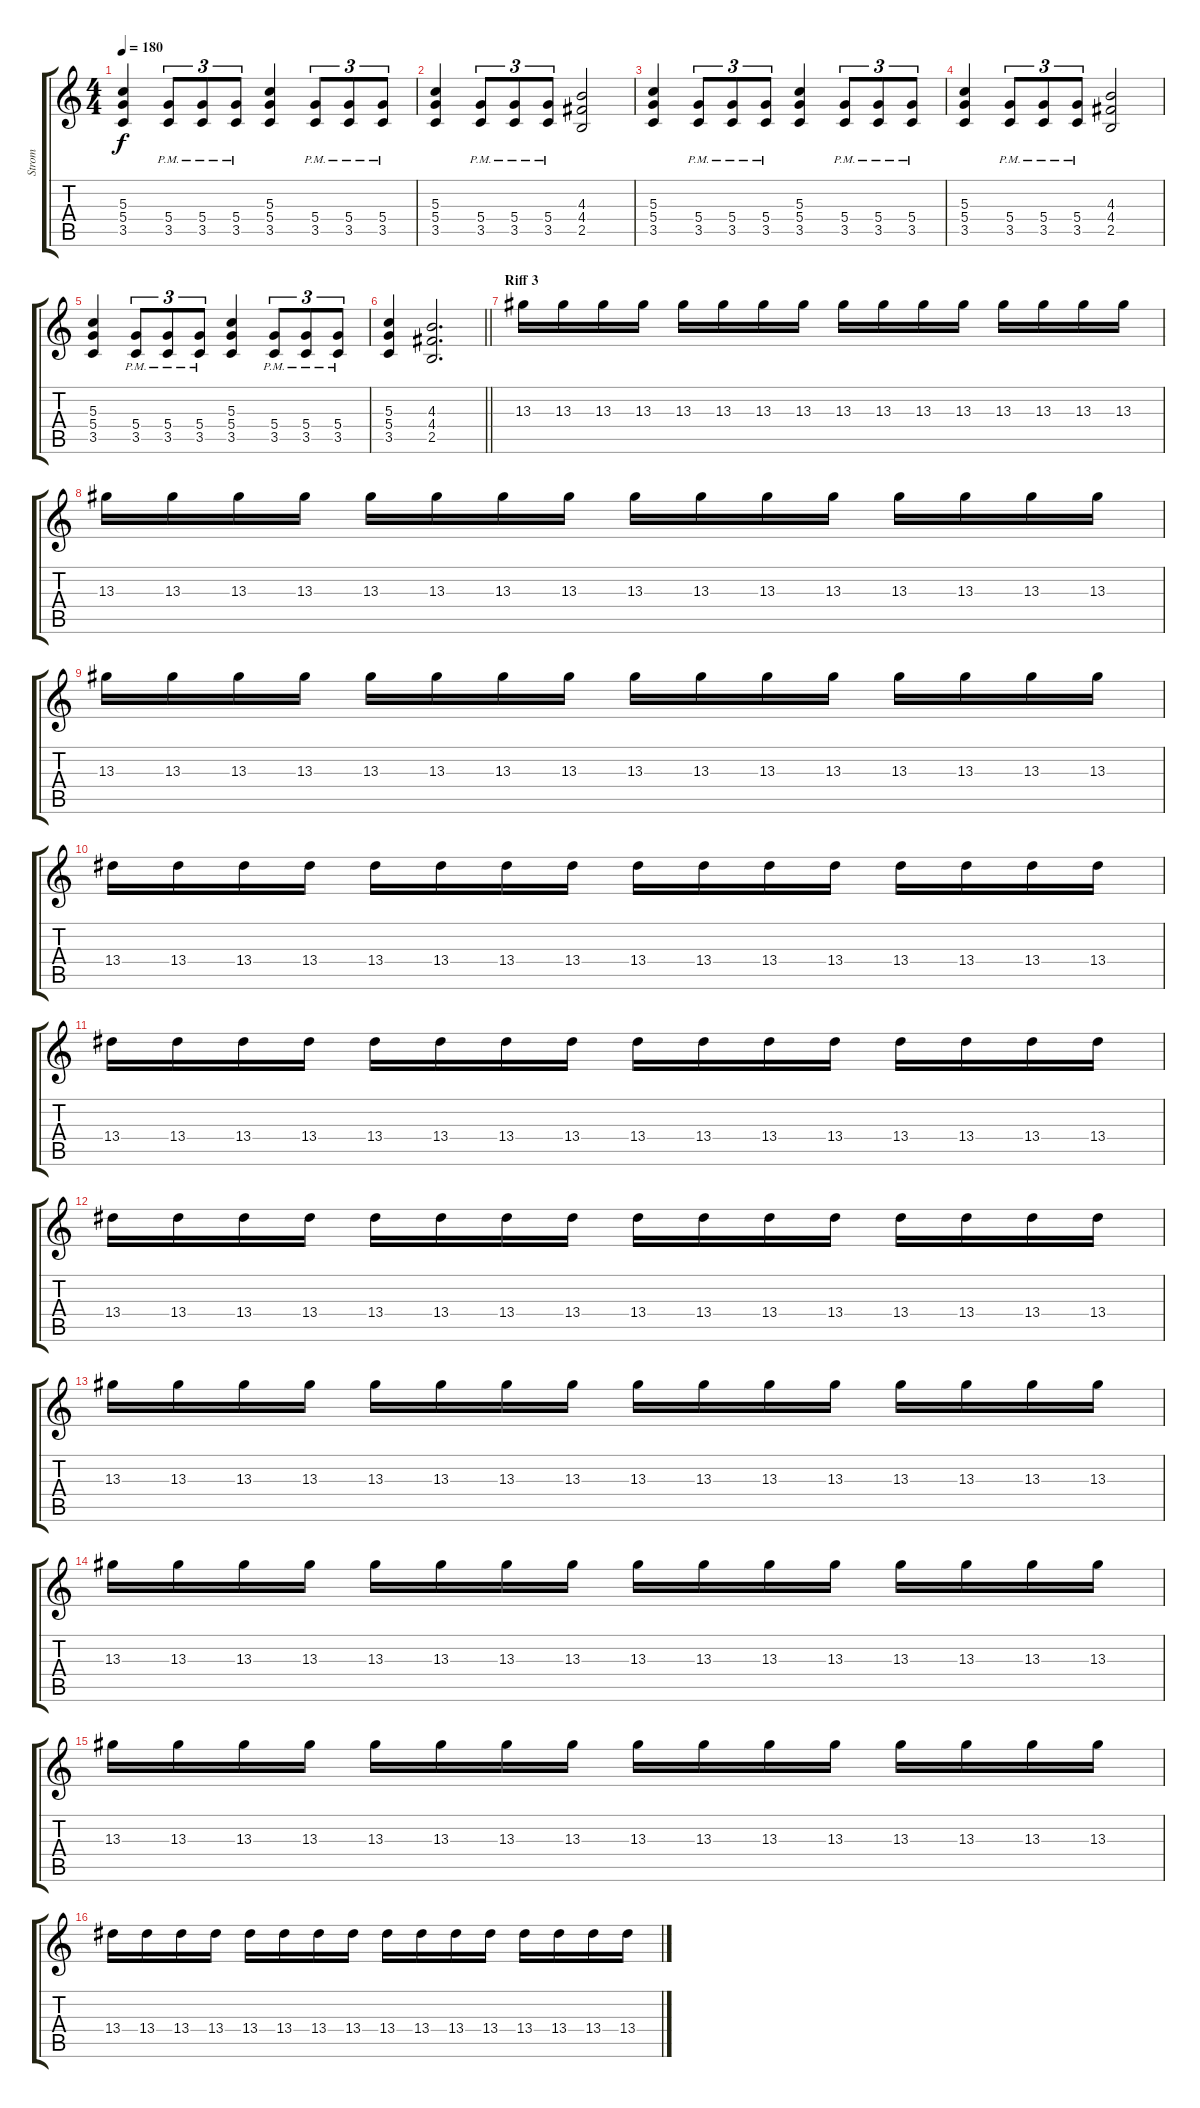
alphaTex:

\track ("Strom" "Strom") {instrument distortionguitar}
\staff {score tabs}
\tuning (E4 B3 G3 D3 A2 E2) {hide}
\ts (4 4)
\tempo 180
\clef g2
\ks c
(5.3 5.4 3.5).4{dy f} (5.4{pm} 3.5{pm}).8{tu (3 2)} (5.4{pm} 3.5{pm}).8{tu (3 2)} (5.4{pm} 3.5{pm}).8{tu (3 2)} (5.3 5.4 3.5).4 (5.4{pm} 3.5{pm}).8{tu (3 2)} (5.4{pm} 3.5{pm}).8{tu (3 2)} (5.4{pm} 3.5).8{tu (3 2)} |
(5.3 5.4 3.5).4 (5.4{pm} 3.5{pm}).8{tu (3 2)} (5.4{pm} 3.5{pm}).8{tu (3 2)} (5.4{pm} 3.5{pm}).8{tu (3 2)} (4.3 4.4 2.5).2 |
(5.3 5.4 3.5).4 (5.4{pm} 3.5{pm}).8{tu (3 2)} (5.4{pm} 3.5{pm}).8{tu (3 2)} (5.4{pm} 3.5{pm}).8{tu (3 2)} (5.3 5.4 3.5).4 (5.4{pm} 3.5{pm}).8{tu (3 2)} (5.4{pm} 3.5{pm}).8{tu (3 2)} (5.4{pm} 3.5).8{tu (3 2)} |
(5.3 5.4 3.5).4 (5.4{pm} 3.5{pm}).8{tu (3 2)} (5.4{pm} 3.5{pm}).8{tu (3 2)} (5.4{pm} 3.5{pm}).8{tu (3 2)} (4.3 4.4 2.5).2 |
(5.3 5.4 3.5).4 (5.4{pm} 3.5{pm}).8{tu (3 2)} (5.4{pm} 3.5{pm}).8{tu (3 2)} (5.4{pm} 3.5{pm}).8{tu (3 2)} (5.3 5.4 3.5).4 (5.4{pm} 3.5{pm}).8{tu (3 2)} (5.4{pm} 3.5{pm}).8{tu (3 2)} (5.4{pm} 3.5).8{tu (3 2)} |
\barLineRight lightlight
(5.3 5.4 3.5).4 (4.3 4.4 2.5).2{d} |
\section ("" "Riff 3")
13.3.16{volume 8} 13.3.16 13.3.16 13.3.16 13.3.16 13.3.16 13.3.16 13.3.16 13.3.16 13.3.16 13.3.16 13.3.16 13.3.16 13.3.16 13.3.16 13.3.16 |
13.3.16 13.3.16 13.3.16 13.3.16 13.3.16 13.3.16 13.3.16 13.3.16 13.3.16 13.3.16 13.3.16 13.3.16 13.3.16 13.3.16 13.3.16 13.3.16 |
13.3.16 13.3.16 13.3.16 13.3.16 13.3.16 13.3.16 13.3.16 13.3.16 13.3.16 13.3.16 13.3.16 13.3.16 13.3.16 13.3.16 13.3.16 13.3.16 |
13.4.16 13.4.16 13.4.16 13.4.16 13.4.16 13.4.16 13.4.16 13.4.16 13.4.16 13.4.16 13.4.16 13.4.16 13.4.16 13.4.16 13.4.16 13.4.16 |
13.4.16 13.4.16 13.4.16 13.4.16 13.4.16 13.4.16 13.4.16 13.4.16 13.4.16 13.4.16 13.4.16 13.4.16 13.4.16 13.4.16 13.4.16 13.4.16 |
13.4.16 13.4.16 13.4.16 13.4.16 13.4.16 13.4.16 13.4.16 13.4.16 13.4.16 13.4.16 13.4.16 13.4.16 13.4.16 13.4.16 13.4.16 13.4.16 |
13.3.16 13.3.16 13.3.16 13.3.16 13.3.16 13.3.16 13.3.16 13.3.16 13.3.16 13.3.16 13.3.16 13.3.16 13.3.16 13.3.16 13.3.16 13.3.16 |
13.3.16 13.3.16 13.3.16 13.3.16 13.3.16 13.3.16 13.3.16 13.3.16 13.3.16 13.3.16 13.3.16 13.3.16 13.3.16 13.3.16 13.3.16 13.3.16 |
13.3.16 13.3.16 13.3.16 13.3.16 13.3.16 13.3.16 13.3.16 13.3.16 13.3.16 13.3.16 13.3.16 13.3.16 13.3.16 13.3.16 13.3.16 13.3.16 |
13.4.16 13.4.16 13.4.16 13.4.16 13.4.16 13.4.16 13.4.16 13.4.16 13.4.16 13.4.16 13.4.16 13.4.16 13.4.16 13.4.16 13.4.16 13.4.16
